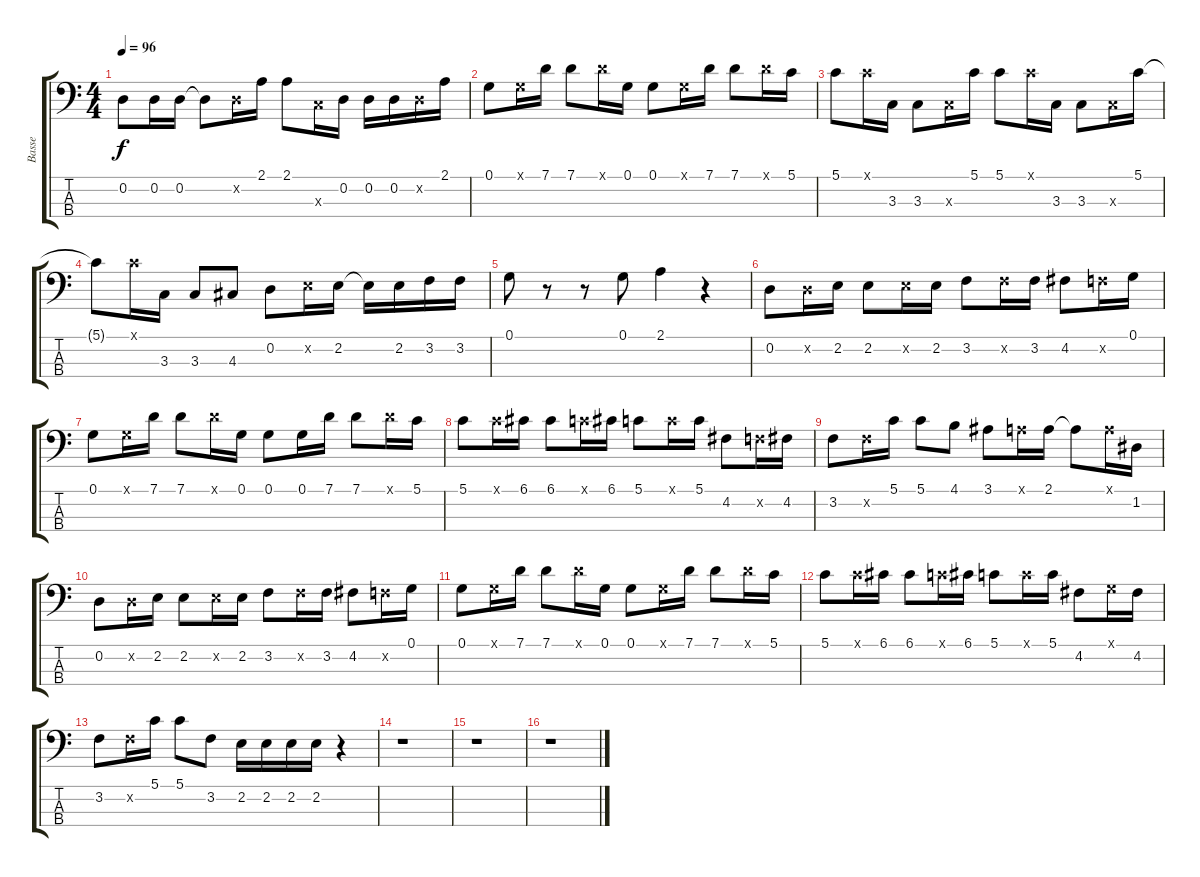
\track ("Basse" "Basse") {instrument acousticguitarnylon}
\staff {score tabs}
\tuning (G2 D2 A1 E1) {hide}
\ts (4 4)
\tempo 96
\clef f4
\ks c
0.2.8{dy f} 0.2.16 0.2.16 0.2{t}.8 0.2{x}.16 2.1.16 2.1.8 3.3{x}.16 0.2.16 0.2.16 0.2.16 0.2{x}.16 2.1.16 |
0.1.8 0.1{x}.16 7.1.16 7.1.8 7.1{x}.16 0.1.16 0.1.8 0.1{x}.16 7.1.16 7.1.8 7.1{x}.16 5.1.16 |
5.1.8 5.1{x}.16 3.3.16 3.3.8 3.3{x}.16 5.1.16 5.1.8 5.1{x}.16 3.3.16 3.3.8 3.3{x}.16 5.1.16 |
5.1{t}.8 5.1{x}.16 3.3.16 3.3.8 4.3.8 0.2.8 2.2{x}.16 2.2.16 2.2{t}.16 2.2.16 3.2.16 3.2.16 |
0.1.8 r.8 r.8 0.1.8 2.1.4 r.4 |
0.2.8 0.2{x}.16 2.2.16 2.2.8 2.2{x}.16 2.2.16 3.2.8 3.2{x}.16 3.2.16 4.2.8 3.2{x}.16 0.1.16 |
0.1.8 0.1{x}.16 7.1.16 7.1.8 7.1{x}.16 0.1.16 0.1.8 0.1.16 7.1.16 7.1.8 7.1{x}.16 5.1.16 |
5.1.8 5.1{x}.16 6.1.16 6.1.8 5.1{x}.16 6.1.16 5.1.8 5.1{x}.16 5.1.16 4.2.8 3.2{x}.16 4.2.16 |
3.2.8 3.2{x}.16 5.1.16 5.1.8 4.1.8 3.1.8 2.1{x}.16 2.1.16 2.1{t}.8 2.1{x}.16 1.2.16 |
0.2.8 0.2{x}.16 2.2.16 2.2.8 2.2{x}.16 2.2.16 3.2.8 3.2{x}.16 3.2.16 4.2.8 3.2{x}.16 0.1.16 |
0.1.8 0.1{x}.16 7.1.16 7.1.8 7.1{x}.16 0.1.16 0.1.8 0.1{x}.16 7.1.16 7.1.8 7.1{x}.16 5.1.16 |
5.1.8 5.1{x}.16 6.1.16 6.1.8 5.1{x}.16 6.1.16 5.1.8 5.1{x}.16 5.1.16 4.2.8 0.1{x}.16 4.2.16 |
3.2.8 3.2{x}.16 5.1.16 5.1.8 3.2.8 2.2.16 2.2.16 2.2.16 2.2.16 r.4 |
r.1 |
r.1 |
r.1
